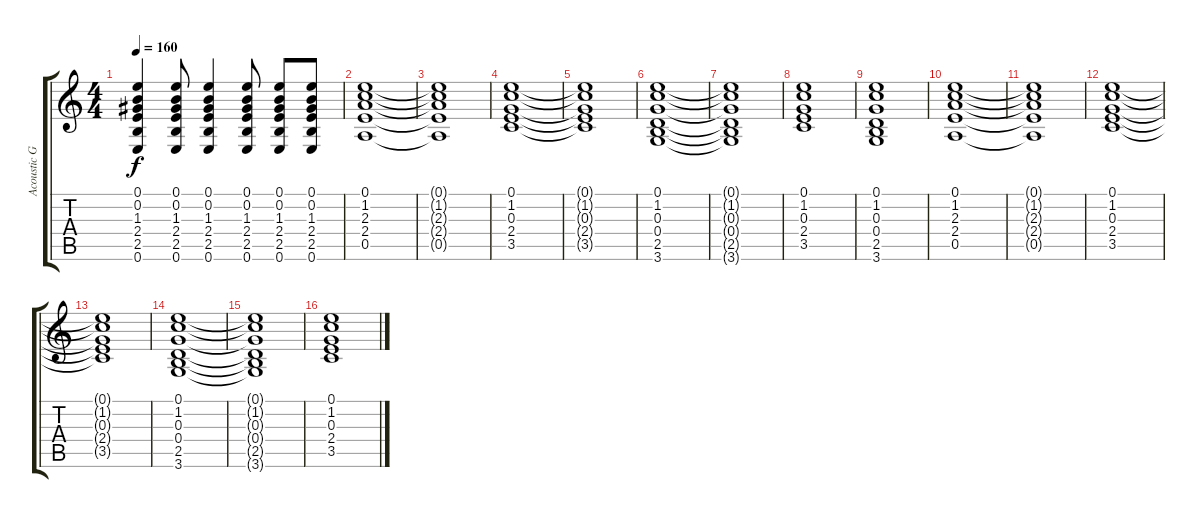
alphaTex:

\track ("Acoustic Guitar (Right)" "Acoustic G") {instrument acousticguitarsteel}
\staff {score tabs}
\tuning (E4 B3 G3 D3 A2 E2) {hide}
\ts (4 4)
\tempo 160
\clef g2
\ks c
(0.1 0.2 1.3 2.4 2.5 0.6).4{dy f} (0.1 0.2 1.3 2.4 2.5 0.6).8 (0.1 0.2 1.3 2.4 2.5 0.6).4 (0.1 0.2 1.3 2.4 2.5 0.6).8 (0.1 0.2 1.3 2.4 2.5 0.6).8 (0.1 0.2 1.3 2.4 2.5 0.6).8 |
(0.1 1.2 2.3 2.4 0.5).1 |
(0.1{t} 1.2{t} 2.3{t} 2.4{t} 0.5{t}).1 |
(0.1 1.2 0.3 2.4 3.5).1 |
(0.1{t} 1.2{t} 0.3{t} 2.4{t} 3.5{t}).1 |
(0.1 1.2 0.3 0.4 2.5 3.6).1 |
(0.1{t} 1.2{t} 0.3{t} 0.4{t} 2.5{t} 3.6{t}).1 |
(0.1 1.2 0.3 2.4 3.5).1 |
(0.1 1.2 0.3 0.4 2.5 3.6).1 |
(0.1 1.2 2.3 2.4 0.5).1 |
(0.1{t} 1.2{t} 2.3{t} 2.4{t} 0.5{t}).1 |
(0.1 1.2 0.3 2.4 3.5).1 |
(0.1{t} 1.2{t} 0.3{t} 2.4{t} 3.5{t}).1 |
(0.1 1.2 0.3 0.4 2.5 3.6).1 |
(0.1{t} 1.2{t} 0.3{t} 0.4{t} 2.5{t} 3.6{t}).1 |
(0.1 1.2 0.3 2.4 3.5).1
